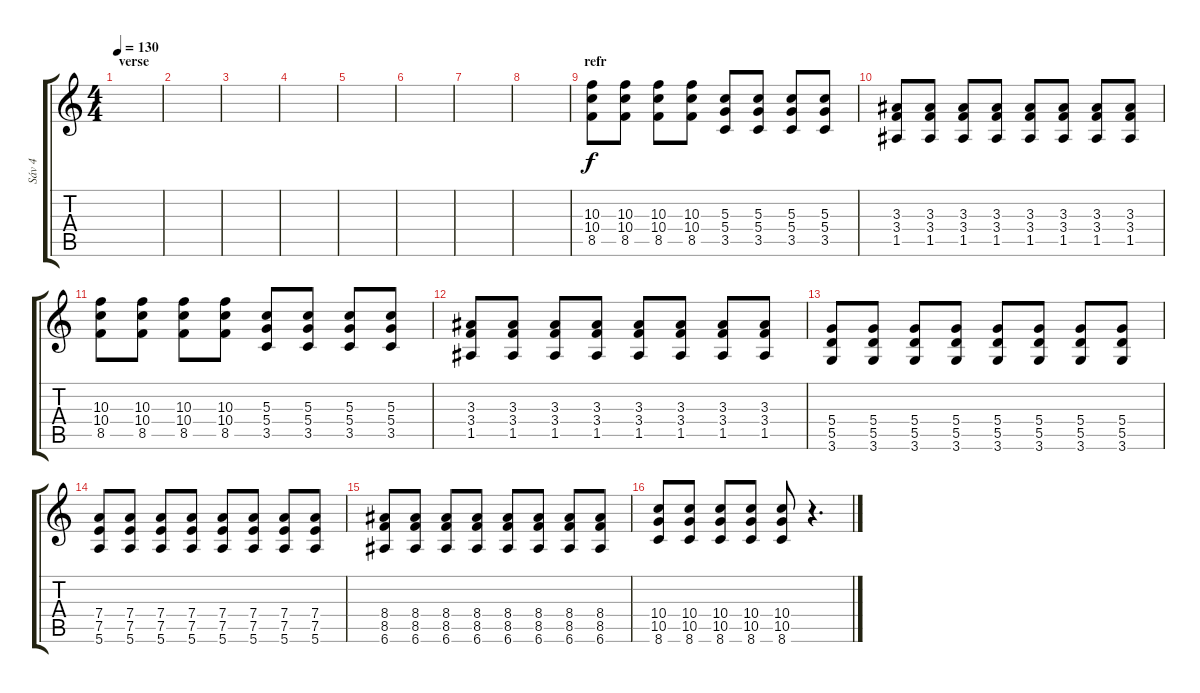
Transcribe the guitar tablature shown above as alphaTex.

\track ("Sáv 4" "Sáv 4") {instrument distortionguitar}
\staff {score tabs}
\tuning (E4 B3 G3 D3 A2 E2) {hide}
\ts (4 4)
\section ("" "verse")
\tempo 130
\clef g2
\ks c
|
|
|
|
|
|
|
|
\section ("" "refr")
(10.3 10.4 8.5).8 (10.3 10.4 8.5).8 (10.3 10.4 8.5).8 (10.3 10.4 8.5).8 (5.3 5.4 3.5).8 (5.3 5.4 3.5).8 (5.3 5.4 3.5).8 (5.3 5.4 3.5).8 |
(3.3 3.4 1.5).8 (3.3 3.4 1.5).8 (3.3 3.4 1.5).8 (3.3 3.4 1.5).8 (3.3 3.4 1.5).8 (3.3 3.4 1.5).8 (3.3 3.4 1.5).8 (3.3 3.4 1.5).8 |
(10.3 10.4 8.5).8 (10.3 10.4 8.5).8 (10.3 10.4 8.5).8 (10.3 10.4 8.5).8 (5.3 5.4 3.5).8 (5.3 5.4 3.5).8 (5.3 5.4 3.5).8 (5.3 5.4 3.5).8 |
(3.3 3.4 1.5).8 (3.3 3.4 1.5).8 (3.3 3.4 1.5).8 (3.3 3.4 1.5).8 (3.3 3.4 1.5).8 (3.3 3.4 1.5).8 (3.3 3.4 1.5).8 (3.3 3.4 1.5).8 |
(5.4 5.5 3.6).8 (5.4 5.5 3.6).8 (5.4 5.5 3.6).8 (5.4 5.5 3.6).8 (5.4 5.5 3.6).8 (5.4 5.5 3.6).8 (5.4 5.5 3.6).8 (5.4 5.5 3.6).8 |
(7.4 7.5 5.6).8 (7.4 7.5 5.6).8 (7.4 7.5 5.6).8 (7.4 7.5 5.6).8 (7.4 7.5 5.6).8 (7.4 7.5 5.6).8 (7.4 7.5 5.6).8 (7.4 7.5 5.6).8 |
(8.4 8.5 6.6).8 (8.4 8.5 6.6).8 (8.4 8.5 6.6).8 (8.4 8.5 6.6).8 (8.4 8.5 6.6).8 (8.4 8.5 6.6).8 (8.4 8.5 6.6).8 (8.4 8.5 6.6).8 |
(10.4 10.5 8.6).8 (10.4 10.5 8.6).8 (10.4 10.5 8.6).8 (10.4 10.5 8.6).8 (10.4 10.5 8.6).8 r.4{d}
